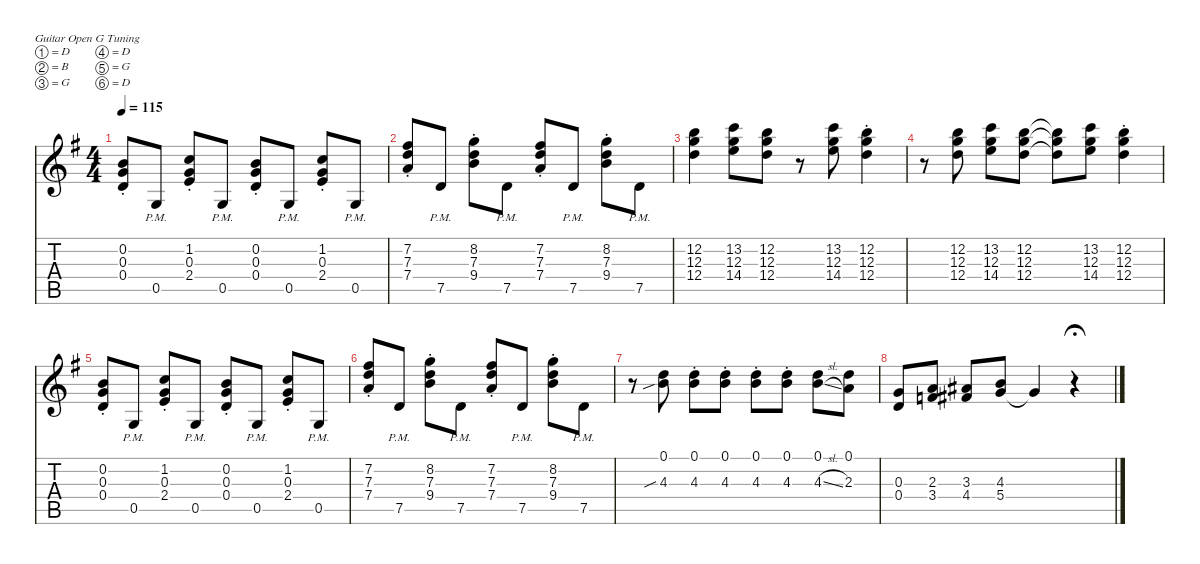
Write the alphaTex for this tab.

\defaultSystemsLayout 8
\hideDynamics
\bracketExtendMode nobrackets
\singleTrackTrackNamePolicy hidden
\multiTrackTrackNamePolicy hidden
\otherSystemsTrackNameOrientation horizontal
\track ("Guitar 1 Right" "od.guit.") {defaultSystemsLayout 4 instrument overdrivenguitar}
\staff {score tabs}
\tuning (D4 B3 G3 D3 G2 D2)
\ts (4 4)
\tempo 115
\clef g2
\ks g
(0.2{st acc forcenatural} 0.3{st acc forcenatural} 0.4{st acc forcenatural}).8{dy f beam Up} 0.5{pm acc forcenatural}.8{beam Up} (1.2{st acc forcenatural} 0.3{st acc forcenatural} 2.4{st acc forcenatural}).8{beam Up} 0.5{pm acc forcenatural}.8{beam Up} (0.2{st acc forcenatural} 0.3{st acc forcenatural} 0.4{st acc forcenatural}).8{beam Up} 0.5{pm acc forcenatural}.8{beam Up} (1.2{st acc forcenatural} 0.3{st acc forcenatural} 2.4{st acc forcenatural}).8{beam Up} 0.5{pm acc forcenatural}.8{beam Up} |
(7.2{st acc #} 7.3{st acc forcenatural} 7.4{st acc forcenatural}).8{beam Up} 7.5{pm acc forcenatural}.8{beam Up} (8.2{st acc forcenatural} 7.3{st acc forcenatural} 9.4{st acc forcenatural}).8{beam Down} 7.5{pm acc forcenatural}.8{beam Down} (7.2{st acc #} 7.3{st acc forcenatural} 7.4{st acc forcenatural}).8{beam Up} 7.5{pm acc forcenatural}.8{beam Up} (8.2{st acc forcenatural} 7.3{st acc forcenatural} 9.4{st acc forcenatural}).8{beam Down} 7.5{pm acc forcenatural}.8{beam Down} |
(12.2{acc forcenatural} 12.3{acc forcenatural} 12.4{acc forcenatural}).4{beam Down} (13.2{acc forcenatural} 12.3{acc forcenatural} 14.4{acc forcenatural}).8{beam Down} (12.2{acc forcenatural} 12.3{acc forcenatural} 12.4{acc forcenatural}).8{beam Down} r.8{beam Down} (13.2{acc forcenatural} 12.3{acc forcenatural} 14.4{acc forcenatural}).8{beam Down} (12.2{st acc forcenatural} 12.3{st acc forcenatural} 12.4{st acc forcenatural}).4{beam Down} |
r.8{beam Down} (12.2{acc forcenatural} 12.3{acc forcenatural} 12.4{acc forcenatural}).8{beam Down} (13.2{acc forcenatural} 12.3{acc forcenatural} 14.4{acc forcenatural}).8{beam Down} (12.2{acc forcenatural} 12.3{acc forcenatural} 12.4{acc forcenatural}).8{beam Down} (12.2{t acc forcenatural} 12.3{t acc forcenatural} 12.4{t acc forcenatural}).8{beam Down} (13.2{acc forcenatural} 12.3{acc forcenatural} 14.4{acc forcenatural}).8{beam Down} (12.2{st acc forcenatural} 12.3{st acc forcenatural} 12.4{st acc forcenatural}).4{beam Down} |
(0.2{st acc forcenatural} 0.3{st acc forcenatural} 0.4{st acc forcenatural}).8{beam Up} 0.5{pm acc forcenatural}.8{beam Up} (1.2{st acc forcenatural} 0.3{st acc forcenatural} 2.4{st acc forcenatural}).8{beam Up} 0.5{pm acc forcenatural}.8{beam Up} (0.2{st acc forcenatural} 0.3{st acc forcenatural} 0.4{st acc forcenatural}).8{beam Up} 0.5{pm acc forcenatural}.8{beam Up} (1.2{st acc forcenatural} 0.3{st acc forcenatural} 2.4{st acc forcenatural}).8{beam Up} 0.5{pm acc forcenatural}.8{beam Up} |
(7.2{st acc #} 7.3{st acc forcenatural} 7.4{st acc forcenatural}).8{beam Up} 7.5{pm acc forcenatural}.8{beam Up} (8.2{st acc forcenatural} 7.3{st acc forcenatural} 9.4{st acc forcenatural}).8{beam Down} 7.5{pm acc forcenatural}.8{beam Down} (7.2{st acc #} 7.3{st acc forcenatural} 7.4{st acc forcenatural}).8{beam Up} 7.5{pm acc forcenatural}.8{beam Up} (8.2{st acc forcenatural} 7.3{st acc forcenatural} 9.4{st acc forcenatural}).8{beam Down} 7.5{pm acc forcenatural}.8{beam Down} |
r.8{beam Down} (0.1{acc forcenatural} 4.3{sib acc forcenatural}).8{beam Down} (0.1{st acc forcenatural} 4.3{st acc forcenatural}).8{beam Down} (0.1{st acc forcenatural} 4.3{st acc forcenatural}).8{beam Down} (0.1{st acc forcenatural} 4.3{st acc forcenatural}).8{beam Down} (0.1{st acc forcenatural} 4.3{st acc forcenatural}).8{beam Down} (0.1{acc forcenatural} 4.3{sl acc forcenatural}).8{beam Down} (0.1{acc forcenatural} 2.3{acc forcenatural}).8{beam Down} |
(0.3{acc forcenatural} 0.4{acc forcenatural}).8{beam Up} (2.3{acc forcenatural} 3.4{acc forcenatural}).8{beam Up} (3.3{acc #} 4.4{acc #}).8{beam Up} (4.3{acc forcenatural} 5.4{acc forcenatural}).8{beam Up} 5.4{t acc forcenatural}.4{beam Up} r.4{fermata (medium 1) beam Up}
